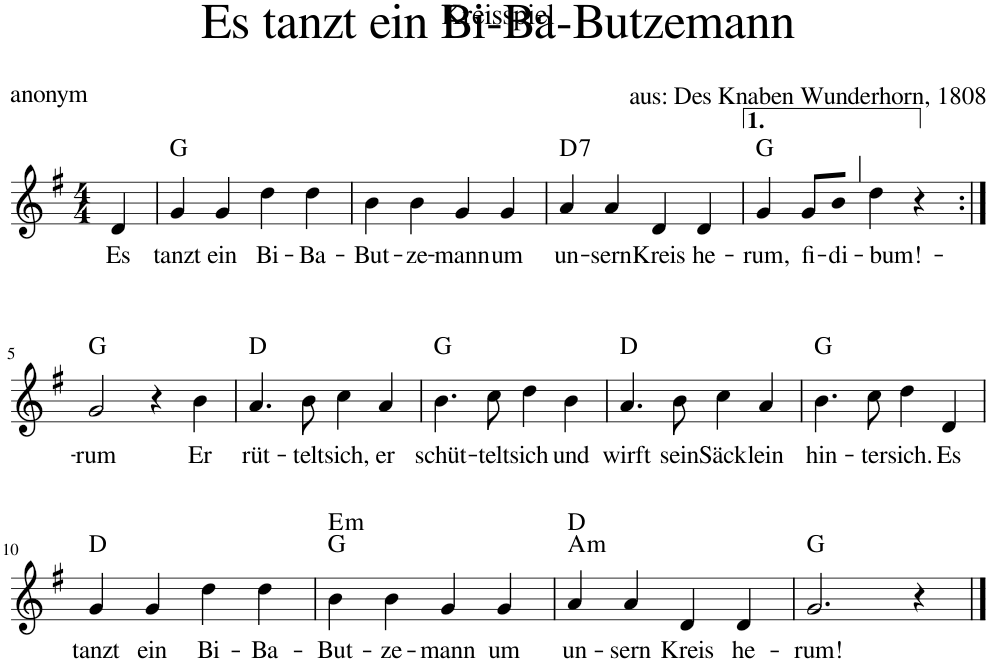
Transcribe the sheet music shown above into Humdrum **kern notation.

**kern	**text	**harte
*part1	*part1	*part1
*staff1	*staff1	*
*I"Voice	*	*
*clefG2	*	*
*k[f#]	*	*
*M4/4	*	*
=	=	=
!	!LO:LY:b	!
4d/	Es	.
=1	=1	=1
!	!LO:LY:b	!
4g/	tanzt	G:maj
!	!LO:LY:b	!
4g/	ein	.
!	!LO:LY:b	!
4dd\	Bi-	.
!	!LO:LY:b	!
4dd\	-Ba-	.
=2	=2	=2
!	!LO:LY:b	!
4b\	-But-	.
!	!LO:LY:b	!
4b\	-ze-	.
!	!LO:LY:b	!
4g/	-mann	.
!	!LO:LY:b	!
4g/	um	.
=3	=3	=3
!	!LO:LY:b	!LO:H:kt=7
4a/	un-	D:7
!	!LO:LY:b	!
4a/	-sern	.
!	!LO:LY:b	!
4d/	Kreis	.
!	!LO:LY:b	!
4d/	he-	.
=4	=4	=4
!	!LO:LY:b	!
4g/	-rum,	G:maj
!	!LO:LY:b	!
8g/L	fi-	.
!	!LO:LY:b	!
8b/J	-di-	.
!	!LO:LY:b	!
4dd\	-bum!-	.
4r	.	.
!!LO:LB:g=z
=5:|!	=5:|!	=5:|!
!	!LO:LY:b	!
2g/	rum	G:maj
4r	.	.
!	!LO:LY:b	!
4b\	Er	.
=6	=6	=6
!	!LO:LY:b	!
4.a/	rüt-	D:maj
!	!LO:LY:b	!
8b\	-telt	.
!	!LO:LY:b	!
4cc\	sich,	.
!	!LO:LY:b	!
4a/	er	.
=7	=7	=7
!	!LO:LY:b	!
4.b\	schüt-	G:maj
!	!LO:LY:b	!
8cc\	-telt	.
!	!LO:LY:b	!
4dd\	sich	.
!	!LO:LY:b	!
4b\	und	.
=8	=8	=8
!	!LO:LY:b	!
4.a/	wirft	D:maj
!	!LO:LY:b	!
8b\	sein	.
!	!LO:LY:b	!
4cc\	Säck-	.
!	!LO:LY:b	!
4a/	-lein	.
=9	=9	=9
!	!LO:LY:b	!
4.b\	hin-	G:maj
!	!LO:LY:b	!
8cc\	-ter	.
!	!LO:LY:b	!
4dd\	sich.	.
!	!LO:LY:b	!
4d/	Es	.
!!LO:LB:g=z
=10	=10	=10
!	!LO:LY:b	!
4g/	tanzt	D:maj
!	!LO:LY:b	!
4g/	ein	.
!	!LO:LY:b	!
4dd\	Bi-	.
!	!LO:LY:b	!
4dd\	-Ba-	.
=11	=11	=11
!	!LO:LY:b	!LO:H:n=2:kt=m
4b\	-But-	G:maj E:min
!	!LO:LY:b	!
4b\	-ze-	.
!	!LO:LY:b	!
4g/	-mann	.
!	!LO:LY:b	!
4g/	um	.
=12	=12	=12
!	!LO:LY:b	!LO:H:n=1:kt=m
4a/	un-	A:min D:maj
!	!LO:LY:b	!
4a/	-sern	.
!	!LO:LY:b	!
4d/	Kreis	.
!	!LO:LY:b	!
4d/	he-	.
=13	=13	=13
!	!LO:LY:b	!
2.g/	-rum!	G:maj
4r	.	.
==	==	==
*-	*-	*-
